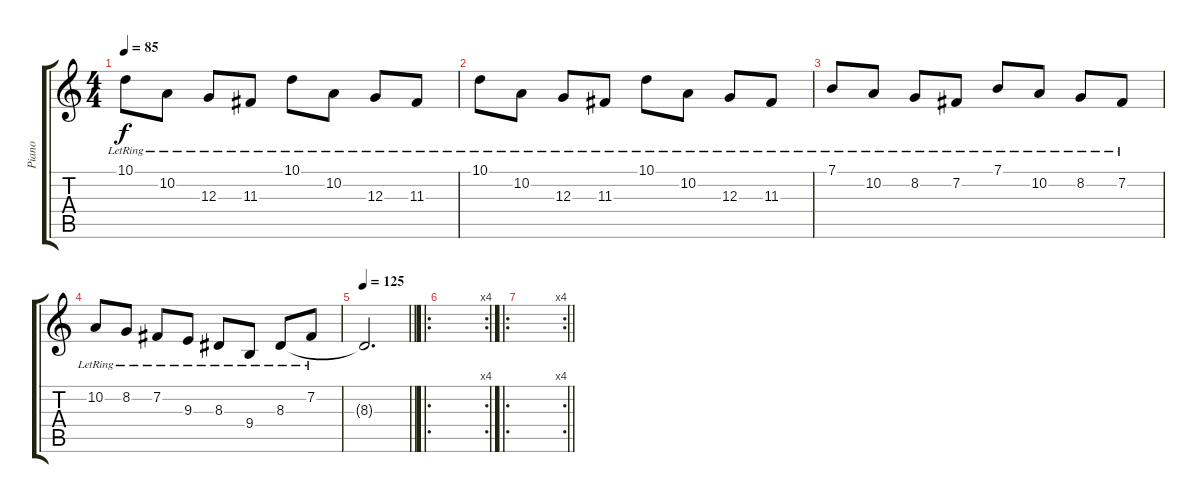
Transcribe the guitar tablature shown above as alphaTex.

\track ("Piano" "Piano") {instrument brightacousticpiano}
\staff {score tabs}
\tuning (E4 B3 G3 D3 A2 E2) {hide}
\ts (4 4)
\tempo 85
\clef g2
\ks c
10.1{lr}.8{dy f} 10.2{lr}.8 12.3{lr}.8 11.3{lr}.8 10.1{lr}.8 10.2{lr}.8 12.3{lr}.8 11.3{lr}.8 |
10.1{lr}.8 10.2{lr}.8 12.3{lr}.8 11.3{lr}.8 10.1{lr}.8 10.2{lr}.8 12.3{lr}.8 11.3{lr}.8 |
7.1{lr}.8 10.2{lr}.8 8.2{lr}.8 7.2{lr}.8 7.1{lr}.8 10.2{lr}.8 8.2{lr}.8 7.2{lr}.8 |
10.2{lr}.8 8.2{lr}.8 7.2{lr}.8 9.3{lr}.8 8.3{lr}.8 9.4{lr}.8 8.3{lr}.8 7.2{lr}.8 |
\tempo 125
\barLineRight lightlight
8.3{t}.2{d} |
\ro
\rc 4
|
\ro
\rc 4
\barLineRight lightlight
